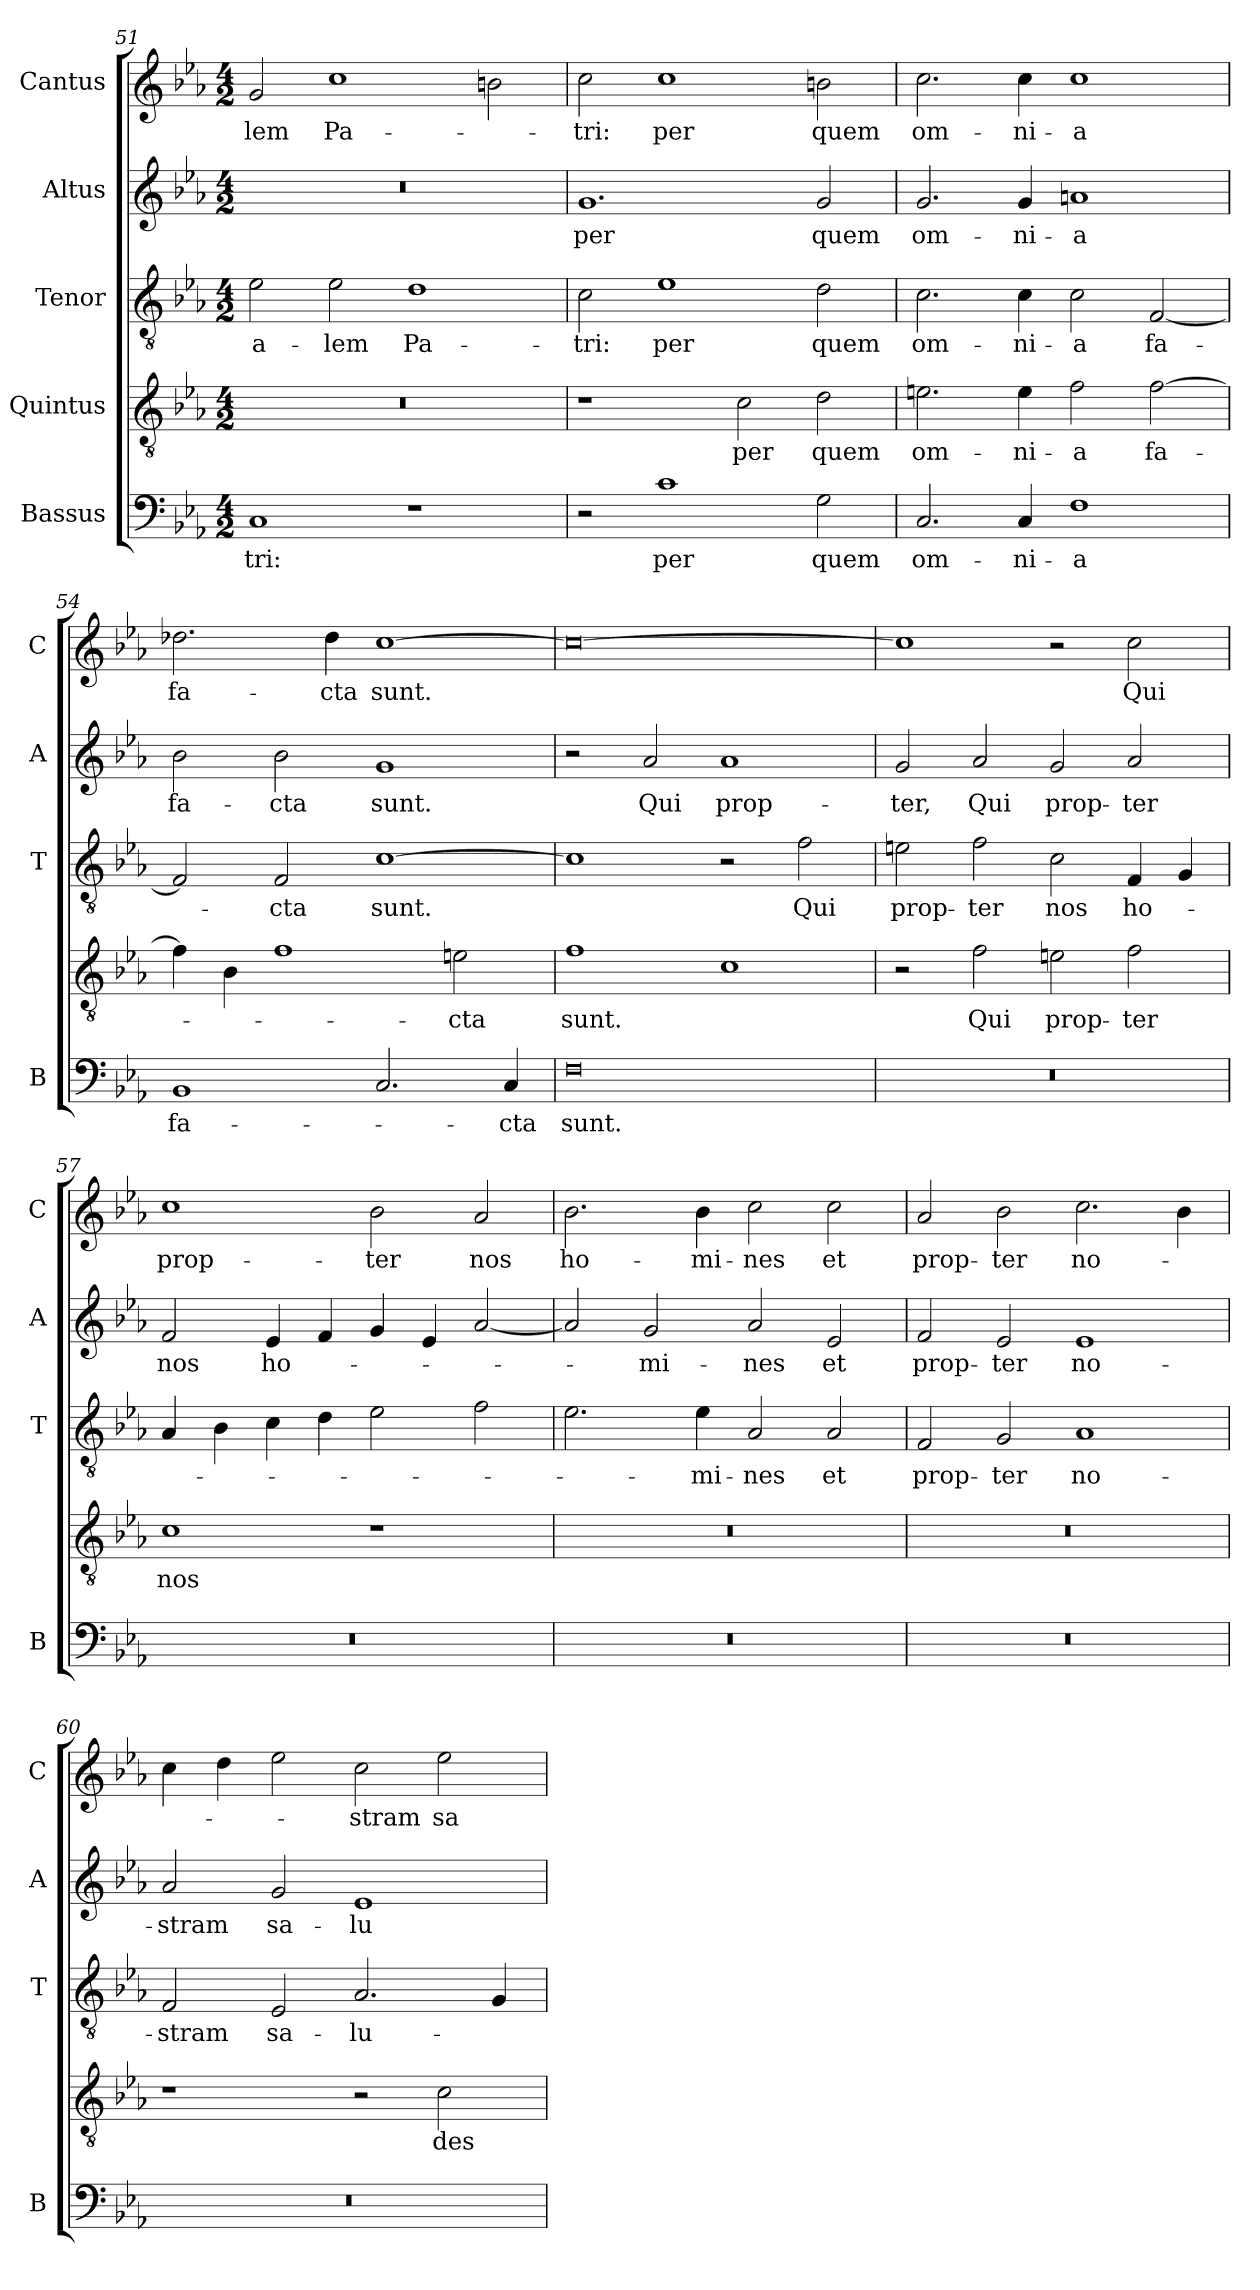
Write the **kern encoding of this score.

**kern	**text	**kern	**text	**kern	**text	**kern	**text	**kern	**text
*part5	*part5	*part4	*part4	*part3	*part3	*part2	*part2	*part1	*part1
*staff5	*staff5	*staff4	*staff4	*staff3	*staff3	*staff2	*staff2	*staff1	*staff1
*I"Bassus	*	*I"Quintus	*	*I"Tenor	*	*I"Altus	*	*I"Cantus	*
*I'B	*	*	*	*I'T	*	*I'A	*	*I'C	*
*clefF4	*	*clefGv2	*	*clefGv2	*	*clefG2	*	*clefG2	*
*k[b-e-a-]	*	*k[b-e-a-]	*	*k[b-e-a-]	*	*k[b-e-a-]	*	*k[b-e-a-]	*
*E-:	*	*E-:	*	*E-:	*	*E-:	*	*E-:	*
*M4/2	*	*M4/2	*	*M4/2	*	*M4/2	*	*M4/2	*
=51	=51	=51	=51	=51	=51	=51	=51	=51	=51
!	!LO:LY:b	!	!	!	!LO:LY:b	!	!	!	!LO:LY:b
1C	-tri:	0r	.	2e-\	-a-	0r	.	2g/	-lem
!	!	!	!	!	!LO:LY:b	!	!	!	!LO:LY:b
.	.	.	.	2e-\	-lem	.	.	1cc	Pa-
!	!	!	!	!	!LO:LY:b	!	!	!	!
1r	.	.	.	1d	Pa-	.	.	.	.
.	.	.	.	.	.	.	.	2bn\	.
=52	=52	=52	=52	=52	=52	=52	=52	=52	=52
!	!	!	!	!	!LO:LY:b	!	!LO:LY:b	!	!LO:LY:b
2r	.	1r	.	2c\	-tri:	1.g	per	2cc\	-tri:
!	!LO:LY:b	!	!	!	!LO:LY:b	!	!	!	!LO:LY:b
1c	per	.	.	1e-	per	.	.	1cc	per
!	!	!	!LO:LY:b	!	!	!	!	!	!
.	.	2c\	per	.	.	.	.	.	.
!	!LO:LY:b	!	!LO:LY:b	!	!LO:LY:b	!	!LO:LY:b	!	!LO:LY:b
2G\	quem	2d\	quem	2d\	quem	2g/	quem	2bn\	quem
=53	=53	=53	=53	=53	=53	=53	=53	=53	=53
!	!LO:LY:b	!	!LO:LY:b	!	!LO:LY:b	!	!LO:LY:b	!	!LO:LY:b
2.C/	om-	2.en\	om-	2.c\	om-	2.g/	om-	2.cc\	om-
!	!LO:LY:b	!	!LO:LY:b	!	!LO:LY:b	!	!LO:LY:b	!	!LO:LY:b
4C/	-ni-	4e\	-ni-	4c\	-ni-	4g/	-ni-	4cc\	-ni-
!	!LO:LY:b	!	!LO:LY:b	!	!LO:LY:b	!	!LO:LY:b	!	!LO:LY:b
1F	-a	2f\	-a	2c\	-a	1an	-a	1cc	-a
!	!	!	!LO:LY:b	!	!LO:LY:b	!	!	!	!
.	.	[2f\	fa-	[2F/	fa-	.	.	.	.
!!LO:LB:g=z
=54	=54	=54	=54	=54	=54	=54	=54	=54	=54
!	!LO:LY:b	!	!	!	!	!	!LO:LY:b	!	!LO:LY:b
1BB-	fa-	4f\]	.	2F/]	.	2b-\	fa-	2.dd-X\	fa-
.	.	4B-\	.	.	.	.	.	.	.
!	!	!	!	!	!LO:LY:b	!	!LO:LY:b	!	!
.	.	1f	.	2F/	-cta	2b-\	-cta	.	.
!	!	!	!	!	!	!	!	!	!LO:LY:b
.	.	.	.	.	.	.	.	4dd-\	-cta
!	!	!	!	!	!LO:LY:b	!	!LO:LY:b	!	!LO:LY:b
2.C/	.	.	.	[1c	sunt.	1g	sunt.	[1cc	sunt.
!	!	!	!LO:LY:b	!	!	!	!	!	!
.	.	2en\	-cta	.	.	.	.	.	.
!	!LO:LY:b	!	!	!	!	!	!	!	!
4C/	-cta	.	.	.	.	.	.	.	.
=55	=55	=55	=55	=55	=55	=55	=55	=55	=55
!	!LO:LY:b	!	!LO:LY:b	!	!	!	!	!	!
0F	sunt.	1f	sunt.	1c]	.	2r	.	0cc_	.
!	!	!	!	!	!	!	!LO:LY:b	!	!
.	.	.	.	.	.	2a-/	Qui	.	.
!	!	!	!	!	!	!	!LO:LY:b	!	!
.	.	1c	.	2r	.	1a-	prop-	.	.
!	!	!	!	!	!LO:LY:b	!	!	!	!
.	.	.	.	2f\	Qui	.	.	.	.
=56	=56	=56	=56	=56	=56	=56	=56	=56	=56
!	!	!	!	!	!LO:LY:b	!	!LO:LY:b	!	!
0r	.	2r	.	2en\	prop-	2g/	-ter,	1cc]	.
!	!	!	!LO:LY:b	!	!LO:LY:b	!	!LO:LY:b	!	!
.	.	2f\	Qui	2f\	-ter	2a-/	Qui	.	.
!	!	!	!LO:LY:b	!	!LO:LY:b	!	!LO:LY:b	!	!
.	.	2en\	prop-	2c\	nos	2g/	prop-	2r	.
!	!	!	!LO:LY:b	!	!LO:LY:b	!	!LO:LY:b	!	!LO:LY:b
.	.	2f\	-ter	4F/	ho-	2a-/	-ter	2cc\	Qui
.	.	.	.	4G/	.	.	.	.	.
=57	=57	=57	=57	=57	=57	=57	=57	=57	=57
!	!	!	!LO:LY:b	!	!	!	!LO:LY:b	!	!LO:LY:b
0r	.	1c	nos	4A-/	.	2f/	nos	1cc	prop-
.	.	.	.	4B-\	.	.	.	.	.
!	!	!	!	!	!	!	!LO:LY:b	!	!
.	.	.	.	4c\	.	4e-/	ho-	.	.
.	.	.	.	4d\	.	4f/	.	.	.
!	!	!	!	!	!	!	!	!	!LO:LY:b
.	.	1r	.	2e-\	.	4g/	.	2b-\	-ter
.	.	.	.	.	.	4e-/	.	.	.
!	!	!	!	!	!	!	!	!	!LO:LY:b
.	.	.	.	2f\	.	[2a-/	.	2a-/	nos
!!LO:PB:g=z
=58	=58	=58	=58	=58	=58	=58	=58	=58	=58
!	!	!	!	!	!	!	!	!	!LO:LY:b
0r	.	0r	.	2.e-\	.	2a-/]	.	2.b-\	ho-
!	!	!	!	!	!	!	!LO:LY:b	!	!
.	.	.	.	.	.	2g/	-mi-	.	.
!	!	!	!	!	!LO:LY:b	!	!	!	!LO:LY:b
.	.	.	.	4e-\	-mi-	.	.	4b-\	-mi-
!	!	!	!	!	!LO:LY:b	!	!LO:LY:b	!	!LO:LY:b
.	.	.	.	2A-/	-nes	2a-/	-nes	2cc\	-nes
!	!	!	!	!	!LO:LY:b	!	!LO:LY:b	!	!LO:LY:b
.	.	.	.	2A-/	et	2e-/	et	2cc\	et
=59	=59	=59	=59	=59	=59	=59	=59	=59	=59
!	!	!	!	!	!LO:LY:b	!	!LO:LY:b	!	!LO:LY:b
0r	.	0r	.	2F/	prop-	2f/	prop-	2a-/	prop-
!	!	!	!	!	!LO:LY:b	!	!LO:LY:b	!	!LO:LY:b
.	.	.	.	2G/	-ter	2e-/	-ter	2b-\	-ter
!	!	!	!	!	!LO:LY:b	!	!LO:LY:b	!	!LO:LY:b
.	.	.	.	1A-	no-	1e-	no-	2.cc\	no-
.	.	.	.	.	.	.	.	4b-\	.
=60	=60	=60	=60	=60	=60	=60	=60	=60	=60
!	!	!	!	!	!LO:LY:b	!	!LO:LY:b	!	!
0r	.	1r	.	2F/	-stram	2a-/	-stram	4cc\	.
.	.	.	.	.	.	.	.	4dd\	.
!	!	!	!	!	!LO:LY:b	!	!LO:LY:b	!	!
.	.	.	.	2E-/	sa-	2g/	sa-	2ee-\	.
!	!	!	!	!	!LO:LY:b	!	!LO:LY:b	!	!LO:LY:b
.	.	2r	.	2.A-/	-lu-	1e-	-lu-	2cc\	-stram
!	!	!	!LO:LY:b	!	!	!	!	!	!LO:LY:b
.	.	2c\	des-	.	.	.	.	2ee-\	sa-
.	.	.	.	4G/	.	.	.	.	.
=	=	=	=	=	=	=	=	=	=
*-	*-	*-	*-	*-	*-	*-	*-	*-	*-
